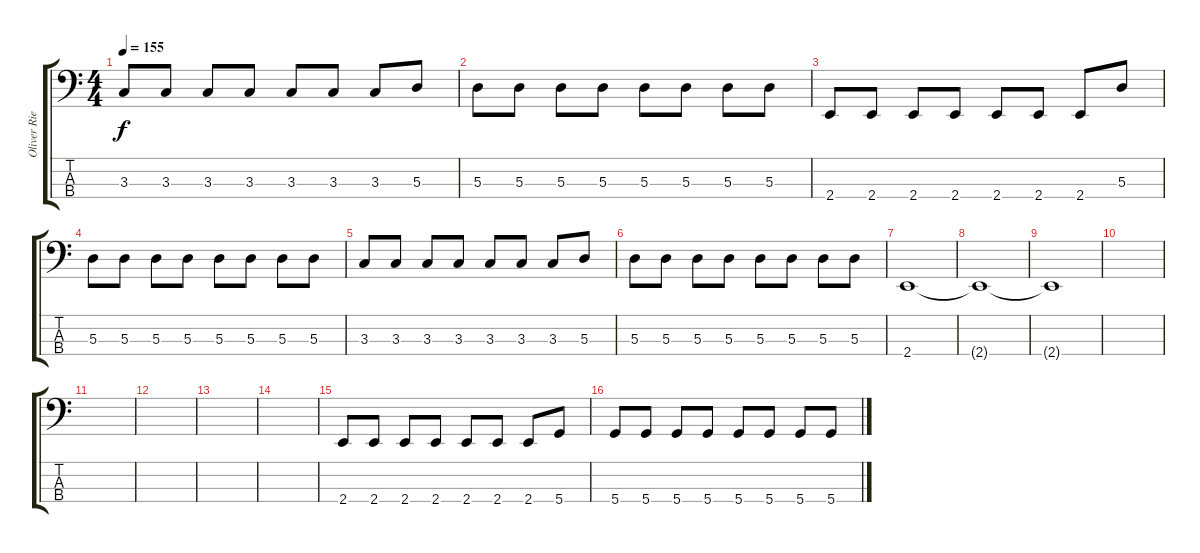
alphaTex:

\track ("Oliver Riedell" "Oliver Rie") {instrument electricbasspick}
\staff {score tabs}
\tuning (G2 D2 A1 D1) {hide}
\ts (4 4)
\tempo 155
\clef f4
\ks c
3.3.8{dy f} 3.3.8 3.3.8 3.3.8 3.3.8 3.3.8 3.3.8 5.3.8 |
5.3.8 5.3.8 5.3.8 5.3.8 5.3.8 5.3.8 5.3.8 5.3.8 |
2.4.8 2.4.8 2.4.8 2.4.8 2.4.8 2.4.8 2.4.8 5.3.8 |
5.3.8 5.3.8 5.3.8 5.3.8 5.3.8 5.3.8 5.3.8 5.3.8 |
3.3.8 3.3.8 3.3.8 3.3.8 3.3.8 3.3.8 3.3.8 5.3.8 |
5.3.8 5.3.8 5.3.8 5.3.8 5.3.8 5.3.8 5.3.8 5.3.8 |
2.4.1 |
2.4{t}.1 |
2.4{t}.1 |
|
|
|
|
|
2.4.8 2.4.8 2.4.8 2.4.8 2.4.8 2.4.8 2.4.8 5.4.8 |
5.4.8 5.4.8 5.4.8 5.4.8 5.4.8 5.4.8 5.4.8 5.4.8
